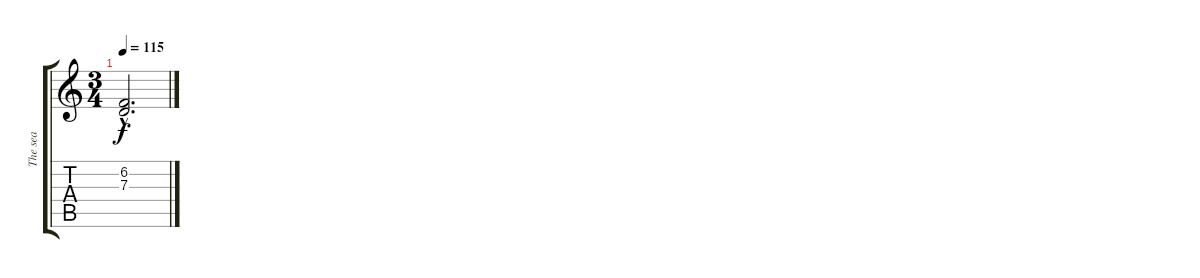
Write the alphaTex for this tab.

\track ("The sea" "The sea") {instrument seashore}
\staff {score tabs}
\tuning (E4 B3 G3 D3 A2 E2) {hide}
\ts (3 4)
\tempo 115
\clef g2
\ks c
(6.2{hac t} 7.3{hac t}).2{d dy f}
